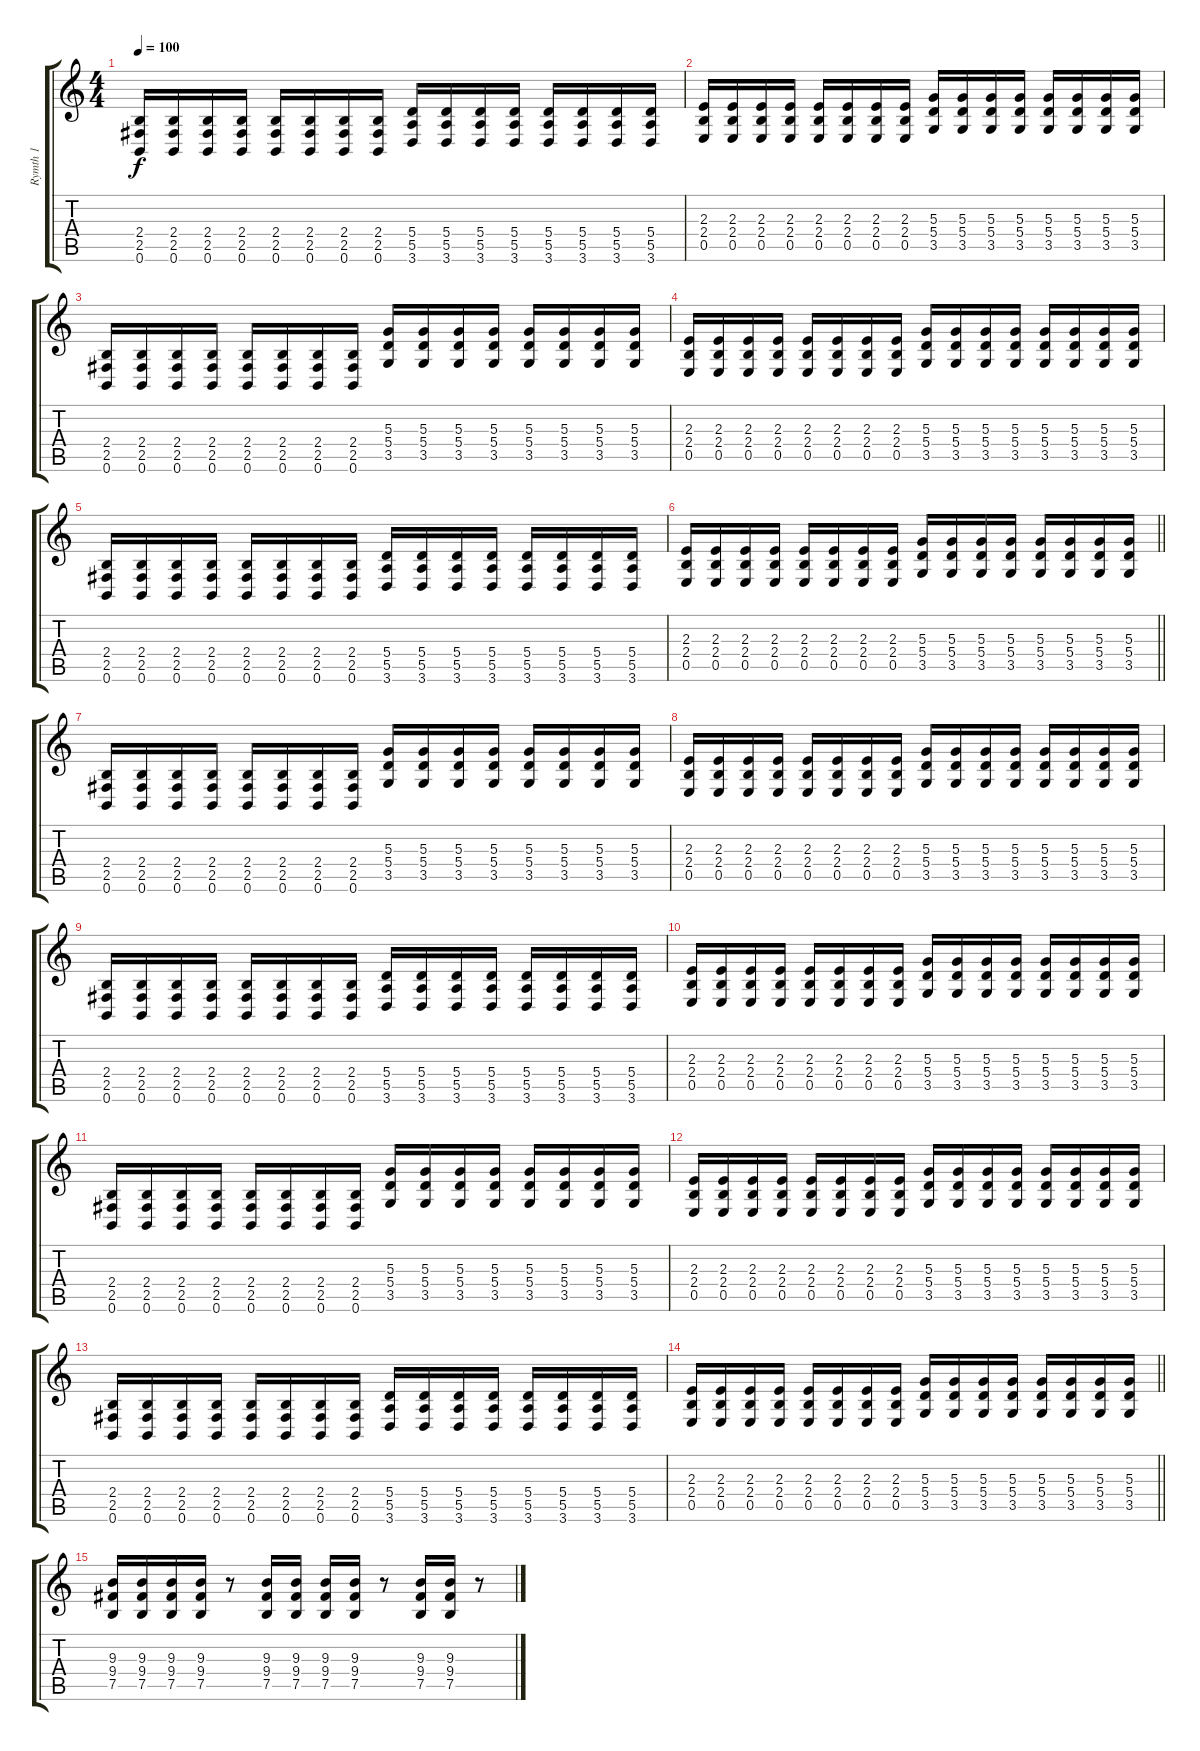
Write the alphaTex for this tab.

\track ("Rymth 1" "Rymth 1") {instrument overdrivenguitar}
\staff {score tabs}
\tuning (B3 Gb3 D3 A2 E2 B1) {hide}
\ts (4 4)
\tempo 100
\clef g2
\ks c
(2.4 2.5 0.6).16{dy f} (2.4 2.5 0.6).16 (2.4 2.5 0.6).16 (2.4 2.5 0.6).16 (2.4 2.5 0.6).16 (2.4 2.5 0.6).16 (2.4 2.5 0.6).16 (2.4 2.5 0.6).16 (5.4 5.5 3.6).16 (5.4 5.5 3.6).16 (5.4 5.5 3.6).16 (5.4 5.5 3.6).16 (5.4 5.5 3.6).16 (5.4 5.5 3.6).16 (5.4 5.5 3.6).16 (5.4 5.5 3.6).16 |
(2.3 2.4 0.5).16 (2.3 2.4 0.5).16 (2.3 2.4 0.5).16 (2.3 2.4 0.5).16 (2.3 2.4 0.5).16 (2.3 2.4 0.5).16 (2.3 2.4 0.5).16 (2.3 2.4 0.5).16 (5.3 5.4 3.5).16 (5.3 5.4 3.5).16 (5.3 5.4 3.5).16 (5.3 5.4 3.5).16 (5.3 5.4 3.5).16 (5.3 5.4 3.5).16 (5.3 5.4 3.5).16 (5.3 5.4 3.5).16 |
(2.4 2.5 0.6).16 (2.4 2.5 0.6).16 (2.4 2.5 0.6).16 (2.4 2.5 0.6).16 (2.4 2.5 0.6).16 (2.4 2.5 0.6).16 (2.4 2.5 0.6).16 (2.4 2.5 0.6).16 (5.3 5.4 3.5).16 (5.3 5.4 3.5).16 (5.3 5.4 3.5).16 (5.3 5.4 3.5).16 (5.3 5.4 3.5).16 (5.3 5.4 3.5).16 (5.3 5.4 3.5).16 (5.3 5.4 3.5).16 |
(2.3 2.4 0.5).16 (2.3 2.4 0.5).16 (2.3 2.4 0.5).16 (2.3 2.4 0.5).16 (2.3 2.4 0.5).16 (2.3 2.4 0.5).16 (2.3 2.4 0.5).16 (2.3 2.4 0.5).16 (5.3 5.4 3.5).16 (5.3 5.4 3.5).16 (5.3 5.4 3.5).16 (5.3 5.4 3.5).16 (5.3 5.4 3.5).16 (5.3 5.4 3.5).16 (5.3 5.4 3.5).16 (5.3 5.4 3.5).16 |
(2.4 2.5 0.6).16 (2.4 2.5 0.6).16 (2.4 2.5 0.6).16 (2.4 2.5 0.6).16 (2.4 2.5 0.6).16 (2.4 2.5 0.6).16 (2.4 2.5 0.6).16 (2.4 2.5 0.6).16 (5.4 5.5 3.6).16 (5.4 5.5 3.6).16 (5.4 5.5 3.6).16 (5.4 5.5 3.6).16 (5.4 5.5 3.6).16 (5.4 5.5 3.6).16 (5.4 5.5 3.6).16 (5.4 5.5 3.6).16 |
\barLineRight lightlight
(2.3 2.4 0.5).16 (2.3 2.4 0.5).16 (2.3 2.4 0.5).16 (2.3 2.4 0.5).16 (2.3 2.4 0.5).16 (2.3 2.4 0.5).16 (2.3 2.4 0.5).16 (2.3 2.4 0.5).16 (5.3 5.4 3.5).16 (5.3 5.4 3.5).16 (5.3 5.4 3.5).16 (5.3 5.4 3.5).16 (5.3 5.4 3.5).16 (5.3 5.4 3.5).16 (5.3 5.4 3.5).16 (5.3 5.4 3.5).16 |
(2.4 2.5 0.6).16 (2.4 2.5 0.6).16 (2.4 2.5 0.6).16 (2.4 2.5 0.6).16 (2.4 2.5 0.6).16 (2.4 2.5 0.6).16 (2.4 2.5 0.6).16 (2.4 2.5 0.6).16 (5.3 5.4 3.5).16 (5.3 5.4 3.5).16 (5.3 5.4 3.5).16 (5.3 5.4 3.5).16 (5.3 5.4 3.5).16 (5.3 5.4 3.5).16 (5.3 5.4 3.5).16 (5.3 5.4 3.5).16 |
(2.3 2.4 0.5).16 (2.3 2.4 0.5).16 (2.3 2.4 0.5).16 (2.3 2.4 0.5).16 (2.3 2.4 0.5).16 (2.3 2.4 0.5).16 (2.3 2.4 0.5).16 (2.3 2.4 0.5).16 (5.3 5.4 3.5).16 (5.3 5.4 3.5).16 (5.3 5.4 3.5).16 (5.3 5.4 3.5).16 (5.3 5.4 3.5).16 (5.3 5.4 3.5).16 (5.3 5.4 3.5).16 (5.3 5.4 3.5).16 |
(2.4 2.5 0.6).16 (2.4 2.5 0.6).16 (2.4 2.5 0.6).16 (2.4 2.5 0.6).16 (2.4 2.5 0.6).16 (2.4 2.5 0.6).16 (2.4 2.5 0.6).16 (2.4 2.5 0.6).16 (5.4 5.5 3.6).16 (5.4 5.5 3.6).16 (5.4 5.5 3.6).16 (5.4 5.5 3.6).16 (5.4 5.5 3.6).16 (5.4 5.5 3.6).16 (5.4 5.5 3.6).16 (5.4 5.5 3.6).16 |
(2.3 2.4 0.5).16 (2.3 2.4 0.5).16 (2.3 2.4 0.5).16 (2.3 2.4 0.5).16 (2.3 2.4 0.5).16 (2.3 2.4 0.5).16 (2.3 2.4 0.5).16 (2.3 2.4 0.5).16 (5.3 5.4 3.5).16 (5.3 5.4 3.5).16 (5.3 5.4 3.5).16 (5.3 5.4 3.5).16 (5.3 5.4 3.5).16 (5.3 5.4 3.5).16 (5.3 5.4 3.5).16 (5.3 5.4 3.5).16 |
(2.4 2.5 0.6).16 (2.4 2.5 0.6).16 (2.4 2.5 0.6).16 (2.4 2.5 0.6).16 (2.4 2.5 0.6).16 (2.4 2.5 0.6).16 (2.4 2.5 0.6).16 (2.4 2.5 0.6).16 (5.3 5.4 3.5).16 (5.3 5.4 3.5).16 (5.3 5.4 3.5).16 (5.3 5.4 3.5).16 (5.3 5.4 3.5).16 (5.3 5.4 3.5).16 (5.3 5.4 3.5).16 (5.3 5.4 3.5).16 |
(2.3 2.4 0.5).16 (2.3 2.4 0.5).16 (2.3 2.4 0.5).16 (2.3 2.4 0.5).16 (2.3 2.4 0.5).16 (2.3 2.4 0.5).16 (2.3 2.4 0.5).16 (2.3 2.4 0.5).16 (5.3 5.4 3.5).16 (5.3 5.4 3.5).16 (5.3 5.4 3.5).16 (5.3 5.4 3.5).16 (5.3 5.4 3.5).16 (5.3 5.4 3.5).16 (5.3 5.4 3.5).16 (5.3 5.4 3.5).16 |
(2.4 2.5 0.6).16 (2.4 2.5 0.6).16 (2.4 2.5 0.6).16 (2.4 2.5 0.6).16 (2.4 2.5 0.6).16 (2.4 2.5 0.6).16 (2.4 2.5 0.6).16 (2.4 2.5 0.6).16 (5.4 5.5 3.6).16 (5.4 5.5 3.6).16 (5.4 5.5 3.6).16 (5.4 5.5 3.6).16 (5.4 5.5 3.6).16 (5.4 5.5 3.6).16 (5.4 5.5 3.6).16 (5.4 5.5 3.6).16 |
\barLineRight lightlight
(2.3 2.4 0.5).16 (2.3 2.4 0.5).16 (2.3 2.4 0.5).16 (2.3 2.4 0.5).16 (2.3 2.4 0.5).16 (2.3 2.4 0.5).16 (2.3 2.4 0.5).16 (2.3 2.4 0.5).16 (5.3 5.4 3.5).16 (5.3 5.4 3.5).16 (5.3 5.4 3.5).16 (5.3 5.4 3.5).16 (5.3 5.4 3.5).16 (5.3 5.4 3.5).16 (5.3 5.4 3.5).16 (5.3 5.4 3.5).16 |
(9.3 9.4 7.5).16 (9.3 9.4 7.5).16 (9.3 9.4 7.5).16 (9.3 9.4 7.5).16 r.8 (9.3 9.4 7.5).16 (9.3 9.4 7.5).16 (9.3 9.4 7.5).16 (9.3 9.4 7.5).16 r.8 (9.3 9.4 7.5).16 (9.3 9.4 7.5).16 r.8
